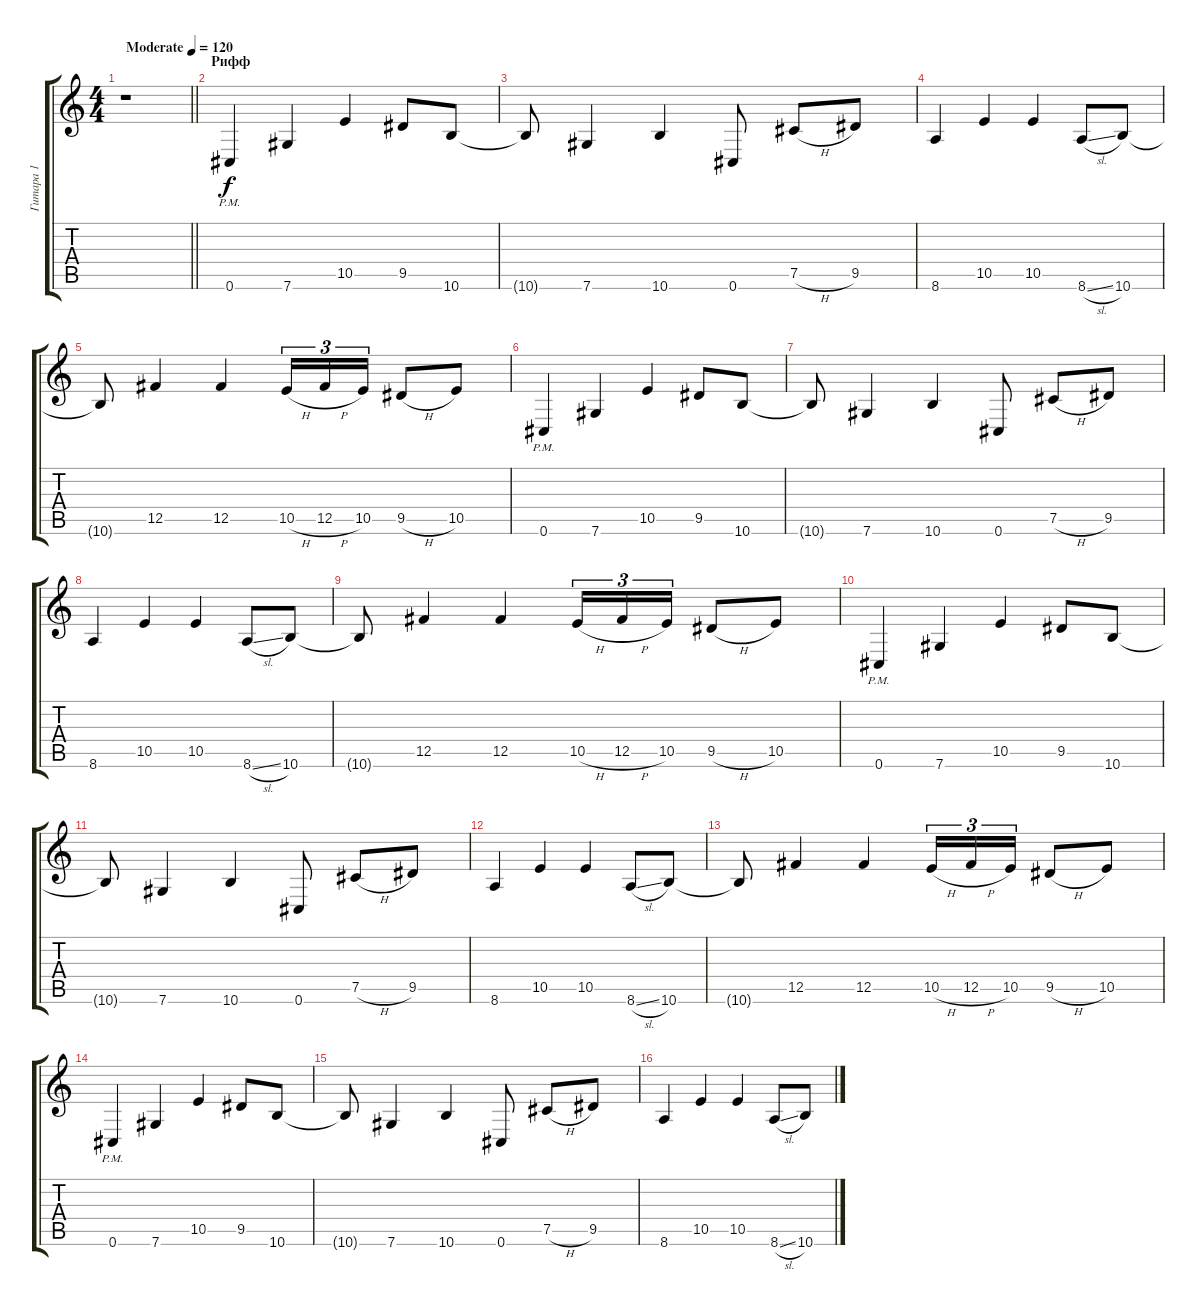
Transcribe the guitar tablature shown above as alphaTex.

\track ("Гитара 1" "Гитара 1") {instrument distortionguitar}
\staff {score tabs}
\tuning (Db4 Ab3 E3 B2 Gb2 Db2) {hide}
\ts (4 4)
\tempo (120 "Moderate")
\clef g2
\barLineRight lightlight
\ks c
r.1{dy f instrument distortionguitar} |
\section ("" "Рифф")
0.6{pm}.4 7.6.4 10.5.4 9.5.8 10.6.8 |
10.6{t}.8 7.6.4 10.6.4 0.6.8 7.5{h}.8 9.5.8 |
8.6.4 10.5.4 10.5.4 8.6{sl}.8 10.6.8 |
10.6{t}.8 12.5.4 12.5.4 10.5{h}.16{tu (3 2)} 12.5{h}.16{tu (3 2)} 10.5.16{tu (3 2)} 9.5{h}.8 10.5.8 |
0.6{pm}.4 7.6.4 10.5.4 9.5.8 10.6.8 |
10.6{t}.8 7.6.4 10.6.4 0.6.8 7.5{h}.8 9.5.8 |
8.6.4 10.5.4 10.5.4 8.6{sl}.8 10.6.8 |
10.6{t}.8 12.5.4 12.5.4 10.5{h}.16{tu (3 2)} 12.5{h}.16{tu (3 2)} 10.5.16{tu (3 2)} 9.5{h}.8 10.5.8 |
0.6{pm}.4 7.6.4 10.5.4 9.5.8 10.6.8 |
10.6{t}.8 7.6.4 10.6.4 0.6.8 7.5{h}.8 9.5.8 |
8.6.4 10.5.4 10.5.4 8.6{sl}.8 10.6.8 |
10.6{t}.8 12.5.4 12.5.4 10.5{h}.16{tu (3 2)} 12.5{h}.16{tu (3 2)} 10.5.16{tu (3 2)} 9.5{h}.8 10.5.8 |
0.6{pm}.4 7.6.4 10.5.4 9.5.8 10.6.8 |
10.6{t}.8 7.6.4 10.6.4 0.6.8 7.5{h}.8 9.5.8 |
8.6.4 10.5.4 10.5.4 8.6{sl}.8 10.6.8
